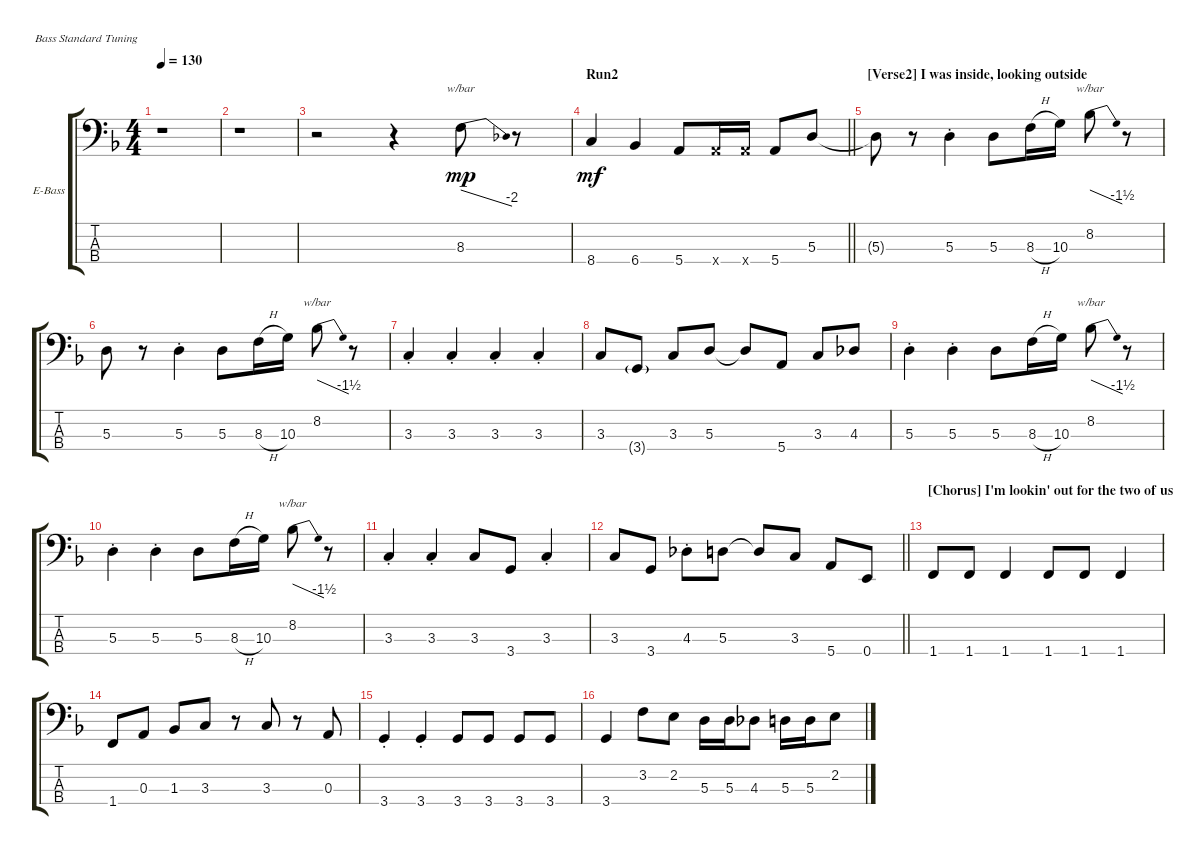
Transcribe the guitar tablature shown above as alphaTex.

\defaultSystemsLayout 4
\bracketExtendMode groupsimilarinstruments
\firstSystemTrackNameOrientation horizontal
\otherSystemsTrackNameOrientation horizontal
\track ("Electric Bass" "E-Bass") {instrument electricbassfinger}
\staff {score tabs}
\tuning (G2 D2 A1 E1)
\ts (4 4)
\tempo 130
\clef f4
\ks dminor
r.1{dy mf} |
r.1 |
r.2 r.4 8.3.8{tbe (dive default 15 0 59.4 -8) dy mp} r.8 |
\section ("" "Run2")
\barLineRight lightlight
8.4.4{dy mf} 6.4.4 5.4.8 5.4{x}.16 5.4{x}.16 5.4.8 5.3.8 |
\section ("" "[Verse2] I was inside, looking outside")
5.3{t}.8 r.8 5.3{st}.4 5.3.8 8.3{h}.16 10.3.16 8.2.8{tbe (dive default 43.199999999999996 0 60 -6)} r.8 |
5.3.8 r.8 5.3{st}.4 5.3.8 8.3{h}.16 10.3.16 8.2.8{tbe (dive default 43.199999999999996 0 60 -6)} r.8 |
3.3{st}.4 3.3{st}.4 3.3{st}.4 3.3{st}.4 |
3.3.8 3.4{g}.8 3.3.8 5.3.8 5.3{t}.8 5.4.8 3.3.8 4.3.8 |
5.3{st}.4 5.3{st}.4 5.3.8 8.3{h}.16 10.3.16 8.2.8{tbe (dive default 43.199999999999996 0 60 -6)} r.8 |
5.3{st}.4 5.3{st}.4 5.3.8 8.3{h}.16 10.3.16 8.2.8{tbe (dive default 43.199999999999996 0 60 -6)} r.8 |
3.3{st}.4 3.3{st}.4 3.3.8 3.4.8 3.3{st}.4 |
\barLineRight lightlight
3.3.8 3.4.8 4.3{st}.8 5.3.8 5.3{t}.8 3.3.8 5.4.8 0.4.8 |
\section ("" "[Chorus] I'm lookin' out for the two of us")
1.4.8 1.4.8 1.4.4 1.4.8 1.4.8 1.4.4 |
1.4.8 0.3.8 1.3.8 3.3.8 r.8 3.3.8 r.8 0.3.8 |
3.4{st}.4 3.4{st}.4 3.4.8 3.4.8 3.4.8 3.4.8 |
3.4.4 3.2.8 2.2.8 5.3.16 5.3.16 4.3.8 5.3.16 5.3.16 2.2.8
